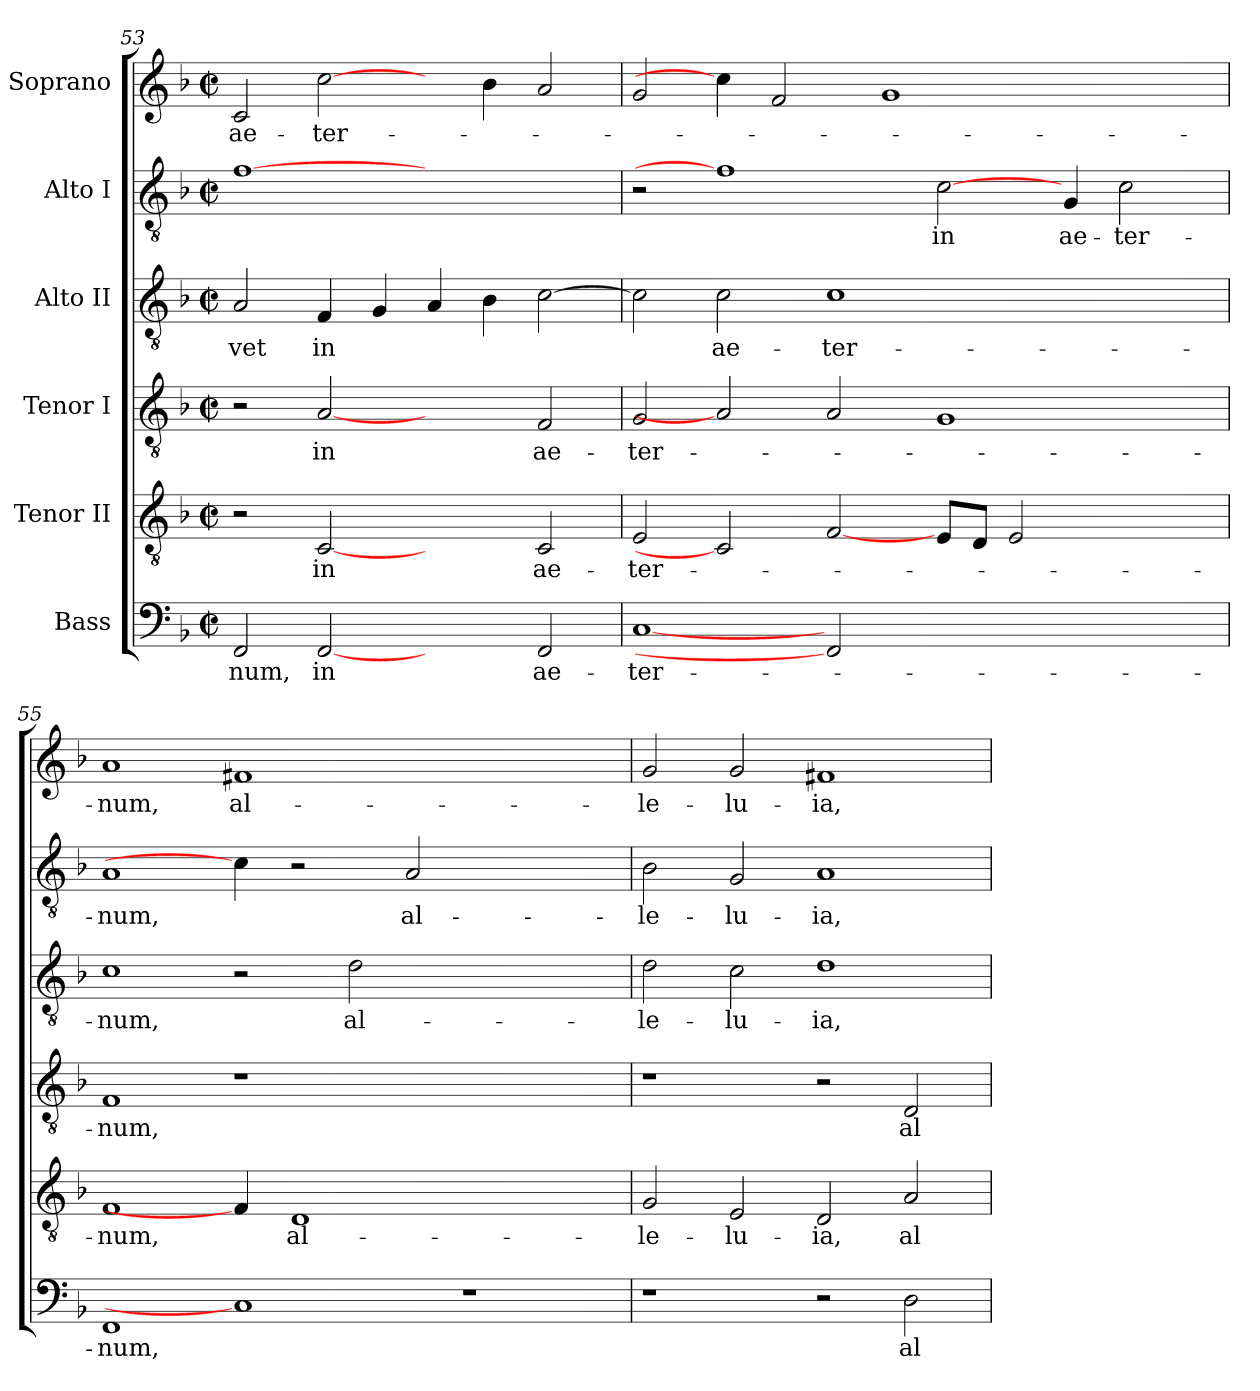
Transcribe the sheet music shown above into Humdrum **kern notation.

**kern	**text	**kern	**text	**kern	**text	**kern	**text	**kern	**text	**kern	**text
*part6	*part6	*part5	*part5	*part4	*part4	*part3	*part3	*part2	*part2	*part1	*part1
*staff6	*staff6	*staff5	*staff5	*staff4	*staff4	*staff3	*staff3	*staff2	*staff2	*staff1	*staff1
*I"Bass	*	*I"Tenor II	*	*I"Tenor I	*	*I"Alto II	*	*I"Alto I	*	*I"Soprano	*
!!LO:LB:g=z
*clefF4	*	*clefGv2	*	*clefGv2	*	*clefGv2	*	*clefGv2	*	*clefG2	*
*k[b-]	*	*k[b-]	*	*k[b-]	*	*k[b-]	*	*k[b-]	*	*k[b-]	*
*F:	*	*F:	*	*F:	*	*F:	*	*F:	*	*F:	*
*M2/2	*	*M2/2	*	*M2/2	*	*M2/2	*	*M2/2	*	*M2/2	*
*met(c|)	*	*met(c|)	*	*met(c|)	*	*met(c|)	*	*met(c|)	*	*met(c|)	*
=53	=53	=53	=53	=53	=53	=53	=53	=53	=53	=53	=53
!	!LO:LY:b:color=#000000	!	!	!	!	!	!	!	!	!	!
!	!	!	!	!	!	!	!LO:LY:b:color=#000000	!	!	!	!
!	!	!	!	!	!	!	!	!	!	!	!LO:LY:b:color=#000000
2FFi/	-num,	2r	.	2r	.	2Ai/	-vet	[1fi	.	2ci/	ae-
!	!LO:LY:b:color=#000000	!	!	!	!	!	!	!	!	!	!
!	!	!	!LO:LY:b:color=#000000	!	!	!	!	!	!	!	!
!	!	!	!	!	!LO:LY:b:color=#000000	!	!	!	!	!	!
!	!	!	!	!	!	!	!LO:LY:b:color=#000000	!	!	!	!
!	!	!	!	!	!	!	!	!	!	!	!LO:LY:b:color=#000000
[2FFi	in	[2Ci	in	[2Ai	in	4Fi/	in	.	.	[2cci\	-ter-
.	.	.	.	.	.	4Gi/	.	.	.	.	.
2ryy	.	2ryy	.	2ryy	.	4Ai/	.	1ryy	.	4ryy	.
.	.	.	.	.	.	4B-i\	.	.	.	4b-i\	.
!	!LO:LY:b:color=#000000	!	!	!	!	!	!	!	!	!	!
!	!	!	!LO:LY:b:color=#000000	!	!	!	!	!	!	!	!
!	!	!	!	!	!LO:LY:b:color=#000000	!	!	!	!	!	!
2FFi/	ae-	2Ci/	ae-	2Fi/	ae-	[>2ci\	.	.	.	2ai/	.
=54	=54	=54	=54	=54	=54	=54	=54	=54	=54	=54	=54
!	!LO:LY:b:color=#000000	!	!	!	!	!	!	!	!	!	!
!	!	!	!LO:LY:b:color=#000000	!	!	!	!	!	!	!	!
!	!	!	!	!	!LO:LY:b:color=#000000	!	!	!	!	!	!
[1Ci	-ter-	2Ei/	-ter-	2Gi/	-ter-	2ci\]	.	2r	.	2gi/	.
!	!	!	!	!	!	!	!LO:LY:b:color=#000000	!	!	!	!
.	.	2Ci]	.	2Ai]	.	2ci\	ae-	1fi]	.	4cci\]	.
.	.	.	.	.	.	.	.	.	.	2fi/	.
!	!	!	!	!	!	!	!LO:LY:b:color=#000000	!	!	!	!
2FFi]	.	[2Fi/	.	2Ai/	.	1ci	-ter-	.	.	.	.
.	.	.	.	.	.	.	.	.	.	1gi	.
!	!	!	!	!	!	!	!	!	!LO:LY:b:color=#000000	!	!
1ryy	.	8Ei/L	.	1Gi	.	.	.	[2ci\	in	.	.
.	.	8Di/J	.	.	.	.	.	.	.	.	.
.	.	2Ei/	.	.	.	.	.	.	.	.	.
!	!	!	!	!	!	!	!	!	!LO:LY:b:color=#000000	!	!
.	.	.	.	.	.	2.ryy	.	4Gi/	ae-	.	.
!	!	!	!	!	!	!	!	!	!LO:LY:b:color=#000000	!	!
.	.	2ryy	.	.	.	.	.	2ci\	-ter-	2ryy	.
4ryy	.	.	.	4ryy	.	.	.	.	.	.	.
=55	=55	=55	=55	=55	=55	=55	=55	=55	=55	=55	=55
!	!LO:LY:b:color=#000000	!	!	!	!	!	!	!	!	!	!
!	!	!	!LO:LY:b:color=#000000	!	!	!	!	!	!	!	!
!	!	!	!	!	!LO:LY:b:color=#000000	!	!	!	!	!	!
!	!	!	!	!	!	!	!LO:LY:b:color=#000000	!	!	!	!
!	!	!	!	!	!	!	!	!	!LO:LY:b:color=#000000	!	!
!	!	!	!	!	!	!	!	!	!	!	!LO:LY:b:color=#000000
1FFi	-num,	1Fi	-num,	1Fi	-num,	1ci	-num,	1Ai	-num,	1ai	-num,
!	!	!	!	!	!	!	!	!	!	!	!LO:LY:b:color=#000000
1Ci]	.	4Fi/]	.	1r	.	2r	.	4ci\]	.	1f#Xi	al-
!	!	!	!LO:LY:b:color=#000000	!	!	!	!	!	!	!	!
.	.	1Di	al-	.	.	.	.	2r	.	.	.
!	!	!	!	!	!	!	!LO:LY:b:color=#000000	!	!	!	!
.	.	.	.	.	.	2di\	al-	.	.	.	.
!	!	!	!	!	!	!	!	!	!LO:LY:b:color=#000000	!	!
.	.	.	.	.	.	.	.	2Ai/	al-	.	.
1r	.	.	.	1ryy	.	1ryy	.	.	.	1ryy	.
.	.	2.ryy	.	.	.	.	.	2.ryy	.	.	.
=56	=56	=56	=56	=56	=56	=56	=56	=56	=56	=56	=56
!	!	!	!LO:LY:b:color=#000000	!	!	!	!	!	!	!	!
!	!	!	!	!	!	!	!LO:LY:b:color=#000000	!	!	!	!
!	!	!	!	!	!	!	!	!	!LO:LY:b:color=#000000	!	!
!	!	!	!	!	!	!	!	!	!	!	!LO:LY:b:color=#000000
1r	.	2Gi/	-le-	1r	.	2di\	-le-	2B-i\	-le-	2gi/	-le-
!	!	!	!LO:LY:b:color=#000000	!	!	!	!	!	!	!	!
!	!	!	!	!	!	!	!LO:LY:b:color=#000000	!	!	!	!
!	!	!	!	!	!	!	!	!	!LO:LY:b:color=#000000	!	!
!	!	!	!	!	!	!	!	!	!	!	!LO:LY:b:color=#000000
.	.	2Ei/	-lu-	.	.	2ci\	-lu-	2Gi/	-lu-	2gi/	-lu-
!	!	!	!LO:LY:b:color=#000000	!	!	!	!	!	!	!	!
!	!	!	!	!	!	!	!LO:LY:b:color=#000000	!	!	!	!
!	!	!	!	!	!	!	!	!	!LO:LY:b:color=#000000	!	!
!	!	!	!	!	!	!	!	!	!	!	!LO:LY:b:color=#000000
2r	.	2Di/	-ia,	2r	.	1di	-ia,	1Ai	-ia,	1f#Xi	-ia,
!	!LO:LY:b:color=#000000	!	!	!	!	!	!	!	!	!	!
!	!	!	!LO:LY:b:color=#000000	!	!	!	!	!	!	!	!
!	!	!	!	!	!LO:LY:b:color=#000000	!	!	!	!	!	!
2Di\	al-	2Ai/	al-	2Di/	al-	.	.	.	.	.	.
=	=	=	=	=	=	=	=	=	=	=	=
*-	*-	*-	*-	*-	*-	*-	*-	*-	*-	*-	*-
